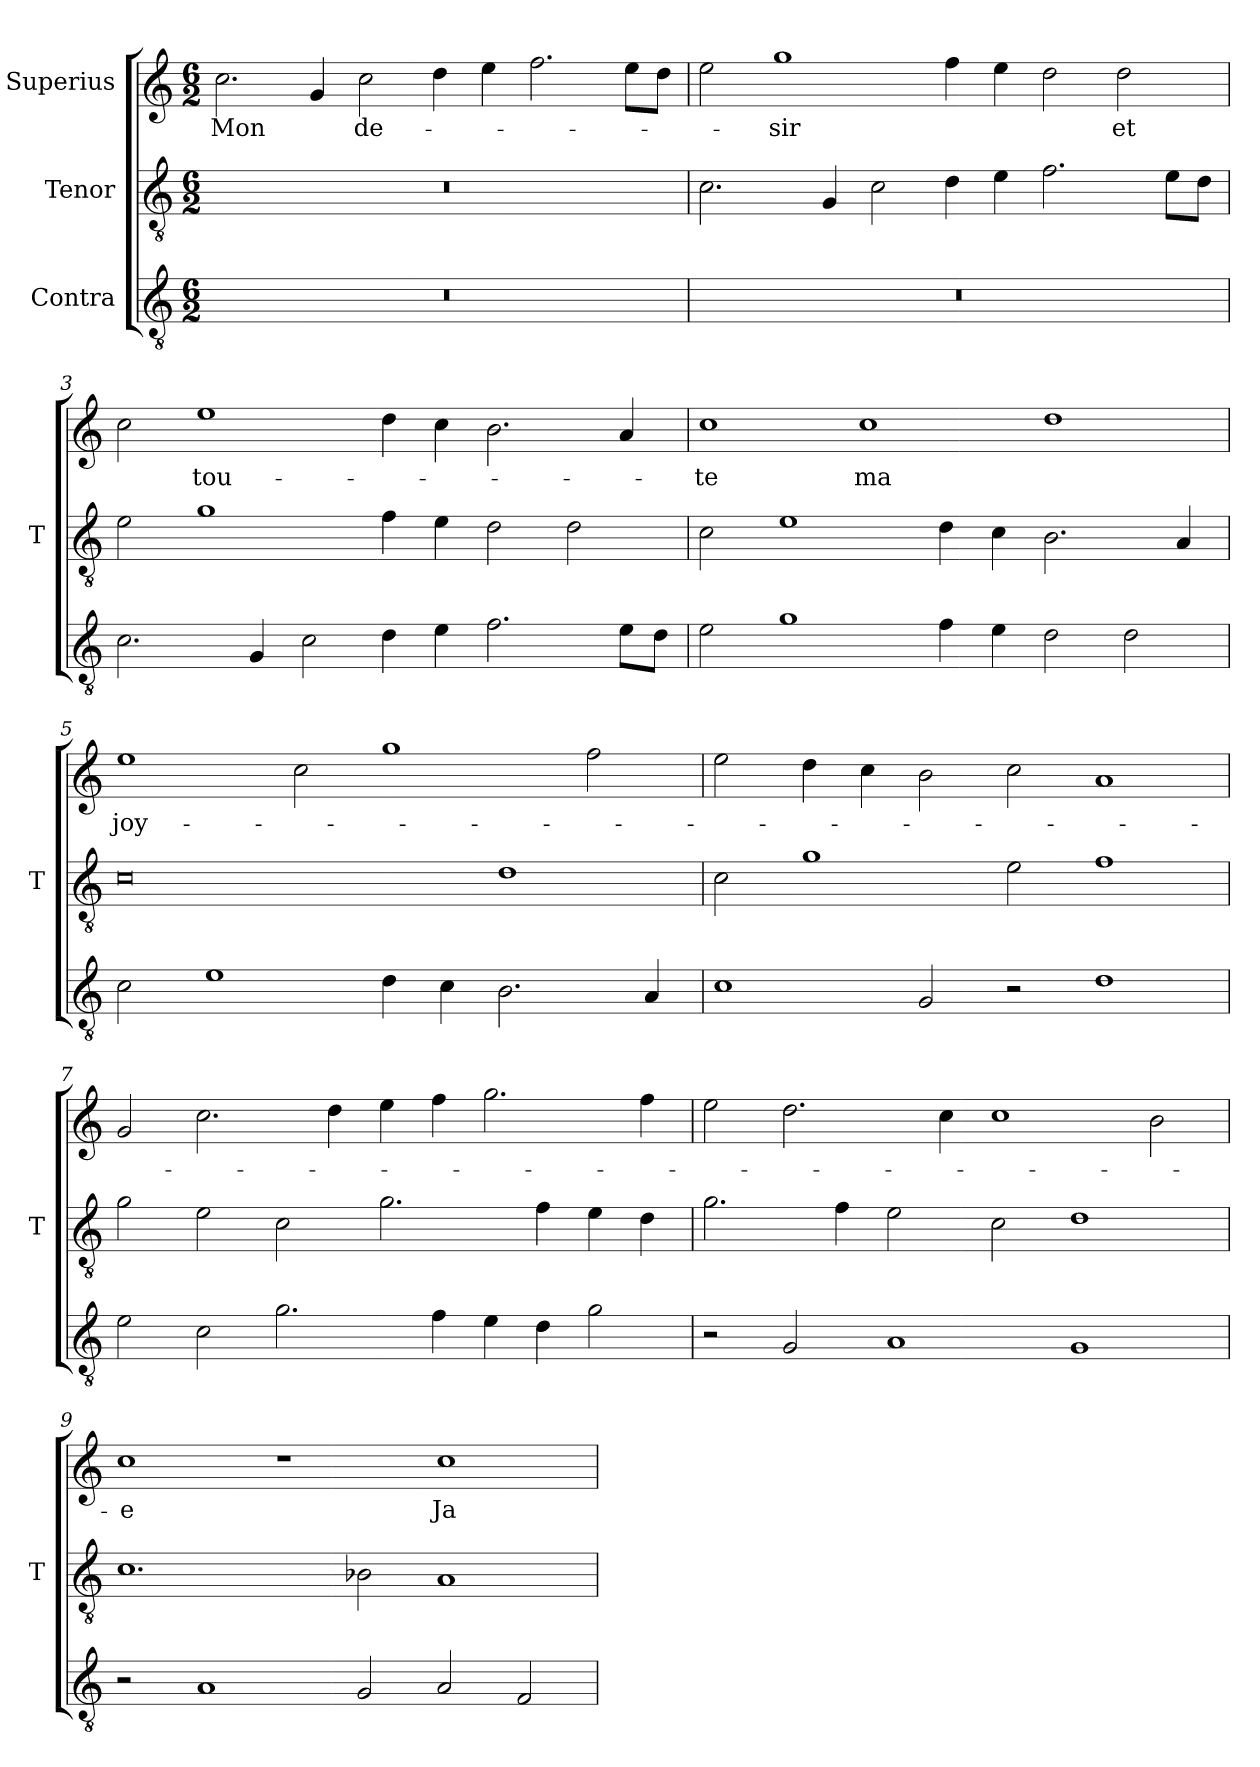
**kern	**kern	**kern	**text
*part3	*part2	*part1	*part1
*staff3	*staff2	*staff1	*staff1
*I"Contra	*I"Tenor	*I"Superius	*
*	*I'T	*	*
*clefGv2	*clefGv2	*clefG2	*
*M6/2	*M6/2	*M6/2	*
=1	=1	=1	=1
0.r	0.r	2.cc	-Mon
.	.	4g	.
.	.	2cc	de-
.	.	4dd	.
.	.	4ee	.
.	.	2.ff	.
.	.	8ee\L	.
.	.	8dd\J	.
=2	=2	=2	=2
0.r	2.c	2ee	.
.	.	1gg	-sir
.	4G	.	.
.	2c	.	.
.	4d	4ff	.
.	4e	4ee	.
.	2.f	2dd	.
.	.	2dd	-et
.	8e\L	.	.
.	8d\J	.	.
=3	=3	=3	=3
2.c	2e	2cc	.
.	1g	1ee	tou-
4G	.	.	.
2c	.	.	.
4d	4f	4dd	.
4e	4e	4cc	.
2.f	2d	2.b	.
.	2d	.	.
8e\L	.	4a	.
8d\J	.	.	.
=4	=4	=4	=4
2e	2c	1cc	-te
1g	1e	.	.
.	.	1cc	-ma
4f	4d	.	.
4e	4c	.	.
2d	2.B	1dd	.
2d	.	.	.
.	4A	.	.
=5	=5	=5	=5
2c	0c	1ee	joy-
1e	.	.	.
.	.	2cc	.
4d	.	1gg	.
4c	.	.	.
2.B	1d	.	.
.	.	2ff	.
4A	.	.	.
=6	=6	=6	=6
1c	2c	2ee	.
.	1g	4dd	.
.	.	4cc	.
2G	.	2b	.
2r	2e	2cc	.
1d	1f	1a	.
=7	=7	=7	=7
2e	2g	2g	.
2c	2e	2.cc	.
2.g	2c	.	.
.	.	4dd	.
.	2.g	4ee	.
4f	.	4ff	.
4e	.	2.gg	.
4d	4f	.	.
2g	4e	.	.
.	4d	4ff	.
=8	=8	=8	=8
2r	2.g	2ee	.
2G	.	2.dd	.
.	4f	.	.
1A	2e	.	.
.	.	4cc	.
.	2c	1cc	.
1G	1d	.	.
.	.	2b	.
=9	=9	=9	=9
2r	1.c	1cc	-e
1A	.	.	.
.	.	1r	.
2G	2B-X	.	.
2A	1A	1cc	Ja-
2F	.	.	.
=	=	=	=
*-	*-	*-	*-
